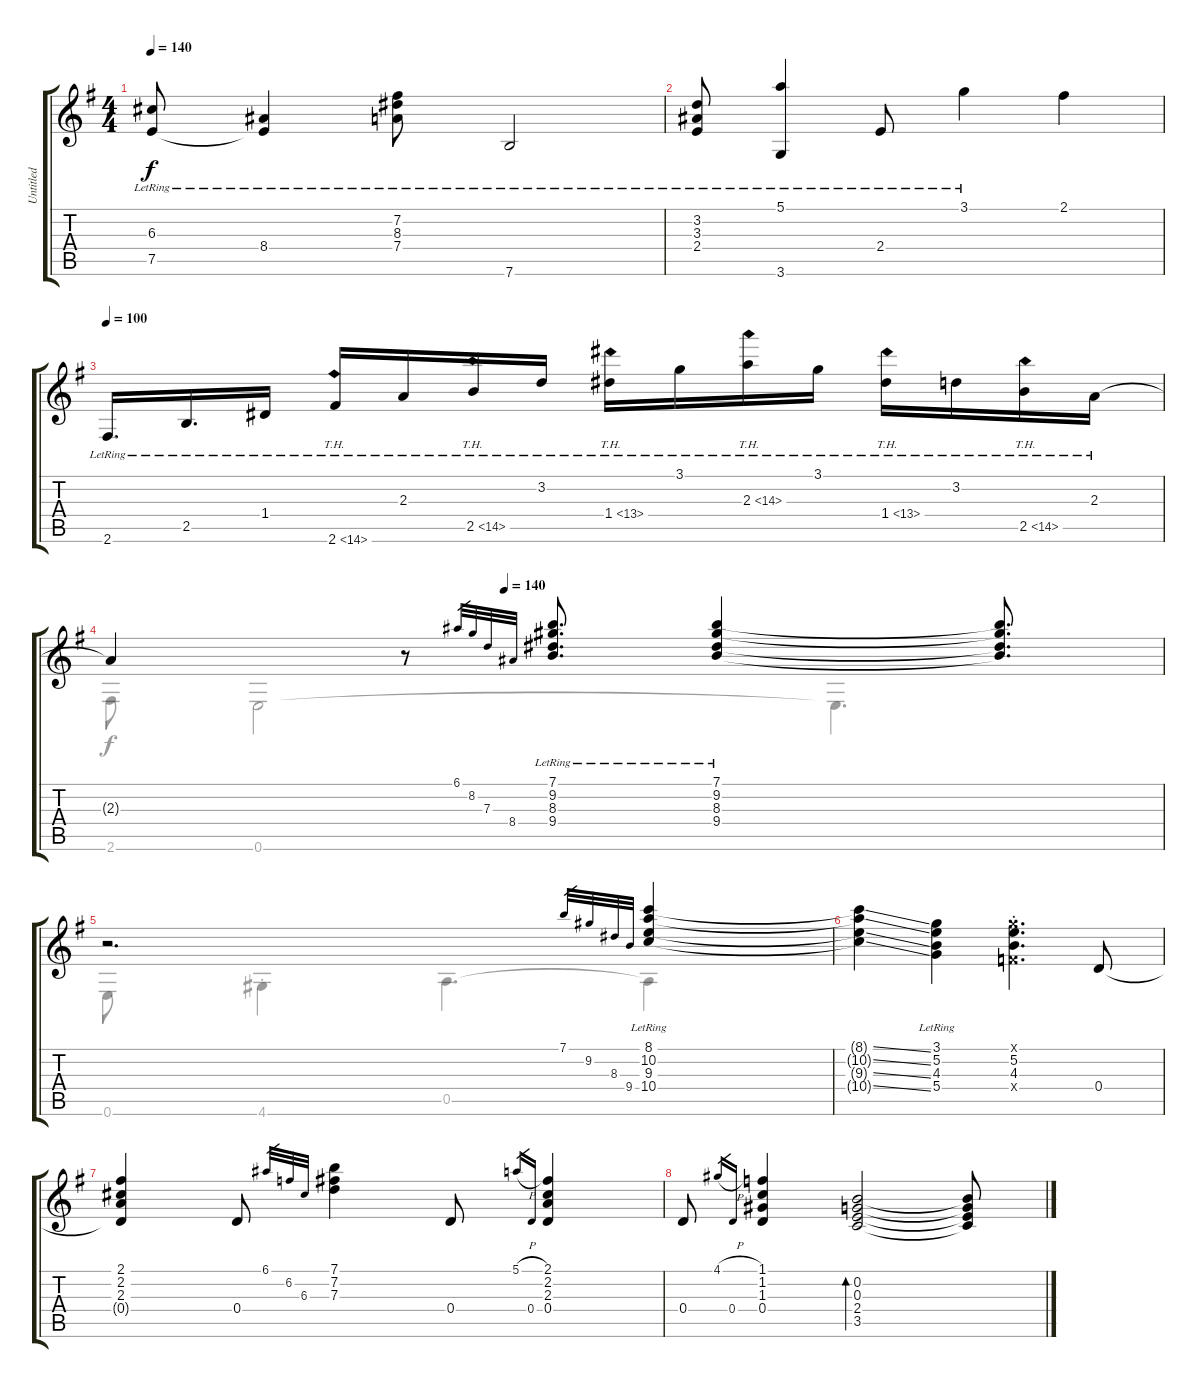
\track ("Untitled" "Untitled") {instrument acousticguitarsteel}
\staff {score tabs}
\tuning (E4 B3 G3 D3 A2 E2) {hide}
\voice
\ts (4 4)
\tempo 140
\clef g2
\ks g
(6.3{lr} 7.5{t}).8{dy f} (8.4{lr} 7.5{t}).4 (7.2{lr} 8.3{lr} 7.4{lr}).8 7.6{lr}.2 |
(3.2{lr} 3.3{lr} 2.4{lr}).8 (5.1{lr} 3.6{lr}).4 2.4{lr}.8 3.1{lr}.4 2.1.4 |
\tempo 100
2.6{lr}.16{d} 2.5{lr}.16{d} 1.4{lr}.16 2.6{th 12 lr}.16{ot 8vb} 2.3{lr}.16 2.5{th 12 lr}.16{ot 8vb} 3.2{lr}.16 1.4{th 12 lr}.16{ot 8vb} 3.1{lr}.16 2.3{th 12 lr}.16{ot 8vb} 3.1{lr}.16 1.4{th 12 lr}.16{ot 8vb} 3.2{lr}.16 2.5{th 12 lr}.16{ot 8vb} 2.3{lr}.16 |
\tempo (140 0.375)
2.3{t}.4 r.8 6.1.32{gr} 8.2.32{gr} 7.3.32{gr} 8.4.32{gr} (7.1{lr} 9.2{lr} 8.3{lr} 9.4{lr}).8{d} (7.1{lr} 9.2{lr} 8.3{lr} 9.4{lr}).4 (7.1{t} 9.2{t} 8.3{t} 9.4{t}).8{d} |
r.2{d} 7.1.32{gr} 9.2.32{gr} 8.3.32{gr} 9.4.32{gr} (8.1{lr} 10.2{lr} 9.3{lr} 10.4{lr}).4 |
(8.1{ss t} 10.2{ss t} 9.3{ss t} 10.4{ss t}).4 (3.1{lr} 5.2{lr} 4.3{lr} 5.4{lr}).4 (3.1{st x} 5.2{st} 4.3{st} 3.4{st x}).4{d} 0.4.8 |
(2.1 2.2 2.3 0.4{t}).4 0.4.8 6.1.32{gr} 6.2.32{gr} 6.3.32{gr} (7.1 7.2 7.3).4 0.4.8 5.1{h}.16{gr} 0.4.16{gr} (2.1 2.2 2.3 0.4).4 |
0.4.8 4.1{h}.16{gr} 0.4.16{gr} (1.1 1.2 1.3 0.4).4 (0.2 0.3 2.4 3.5).2{bd 30} (0.2{t} 0.3{t} 2.4{t} 3.5{t}).8
\voice
\clef g2
\ottava regular
\simile none
\ks g
|
|
|
2.6.8 0.6.2 0.6{t}.4{d} |
0.6.8 4.6{st}.4 0.5.4{d} 0.5{t}.4 |
|
|
